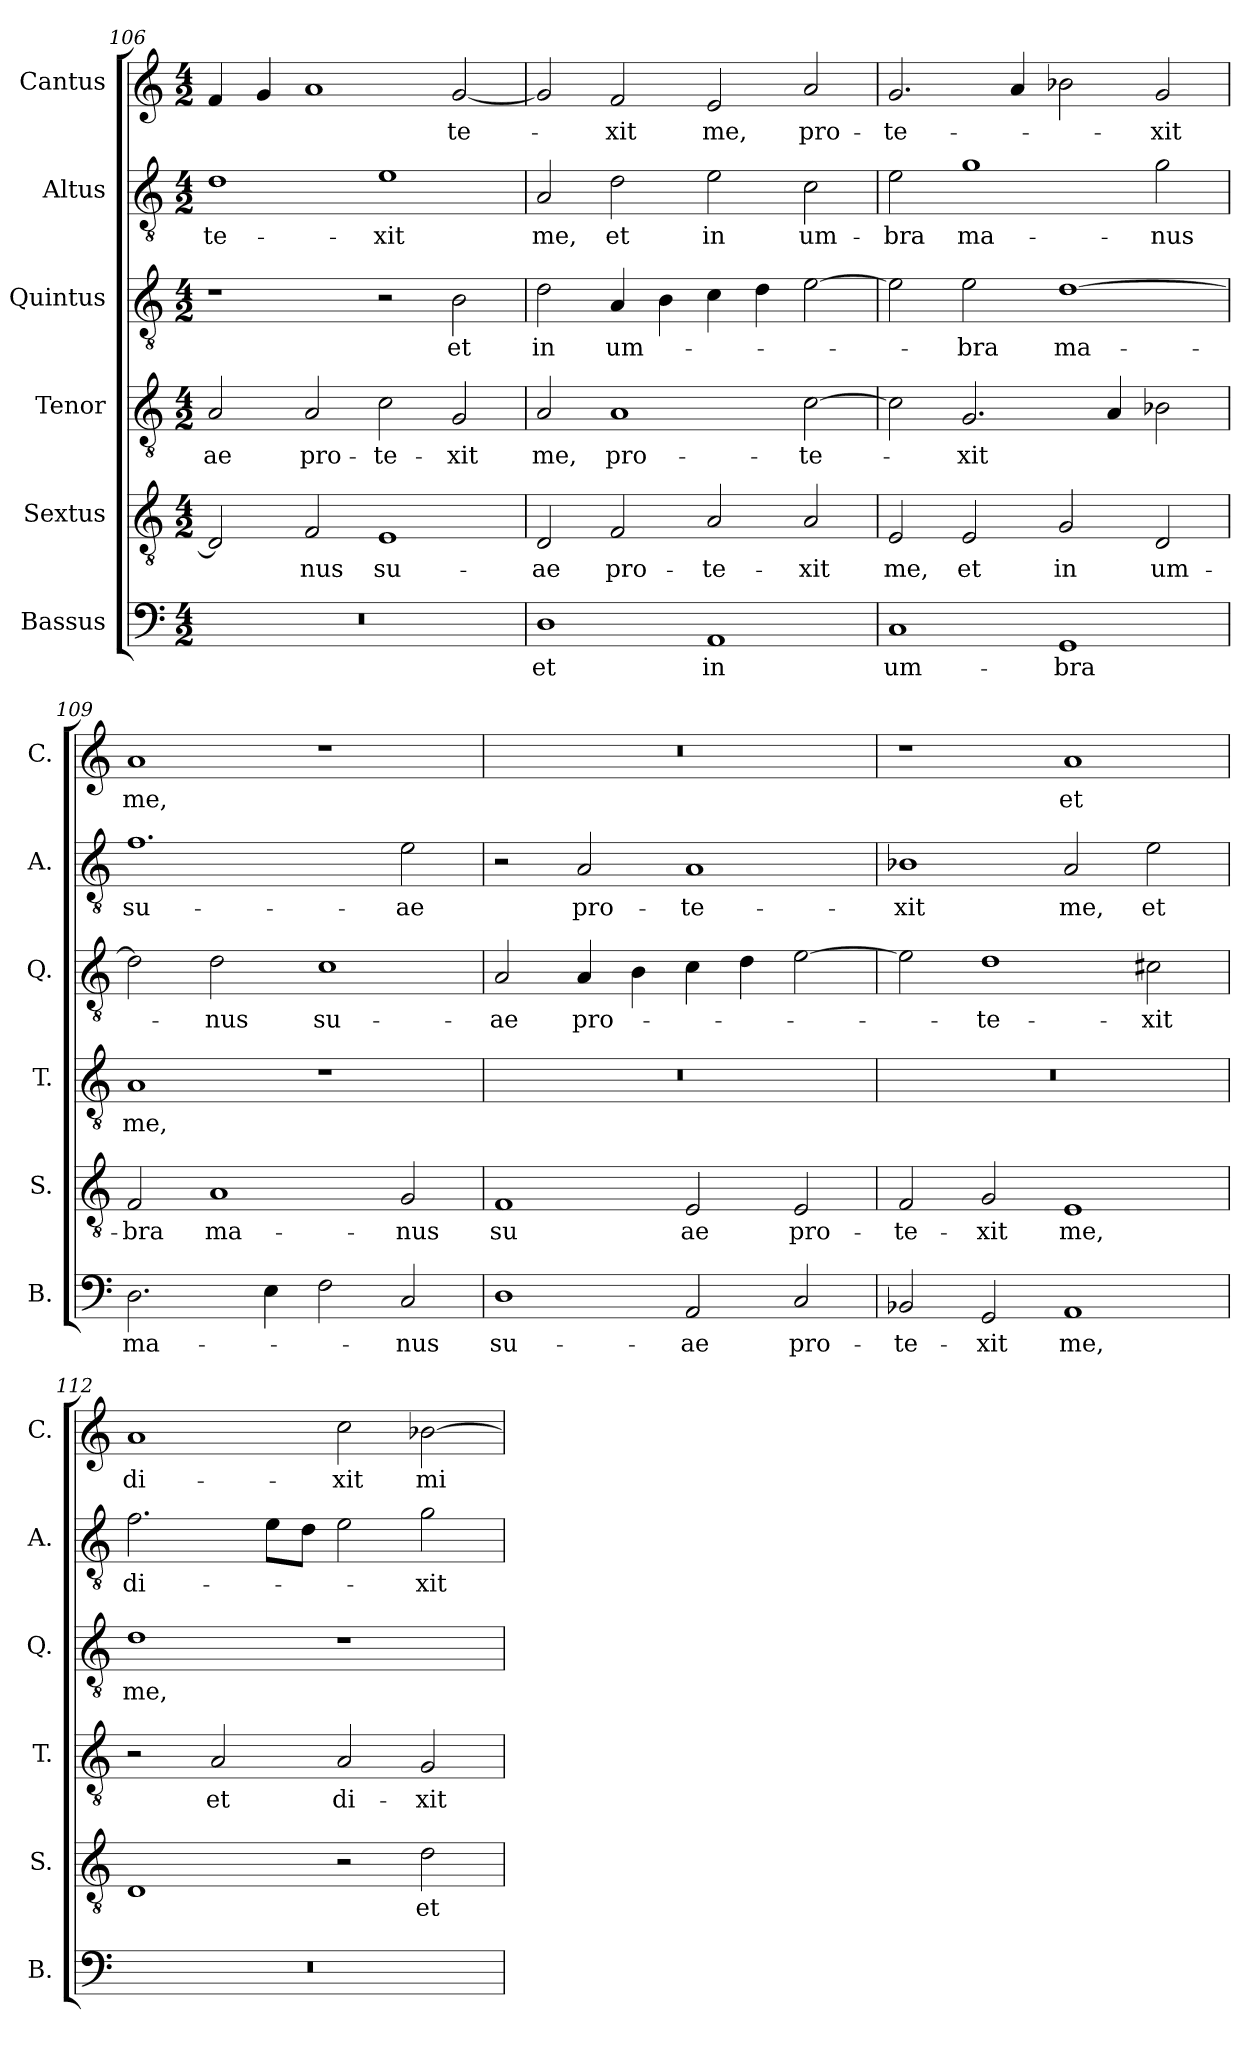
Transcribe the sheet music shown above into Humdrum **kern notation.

**kern	**text	**kern	**text	**kern	**text	**kern	**text	**kern	**text	**kern	**text
*part6	*part6	*part5	*part5	*part4	*part4	*part3	*part3	*part2	*part2	*part1	*part1
*staff6	*staff6	*staff5	*staff5	*staff4	*staff4	*staff3	*staff3	*staff2	*staff2	*staff1	*staff1
*I"Bassus	*	*I"Sextus	*	*I"Tenor	*	*I"Quintus	*	*I"Altus	*	*I"Cantus	*
*I'B.	*	*I'S.	*	*I'T.	*	*I'Q.	*	*I'A.	*	*I'C.	*
*clefF4	*	*clefGv2	*	*clefGv2	*	*clefGv2	*	*clefGv2	*	*clefG2	*
*k[]	*	*k[]	*	*k[]	*	*k[]	*	*k[]	*	*k[]	*
*M4/2	*	*M4/2	*	*M4/2	*	*M4/2	*	*M4/2	*	*M4/2	*
=106	=106	=106	=106	=106	=106	=106	=106	=106	=106	=106	=106
!	!	!	!	!	!LO:LY:b	!	!	!	!LO:LY:b	!	!
0r	.	2D/]	.	2A/	-ae	1r	.	1d	-te-	4f/	.
.	.	.	.	.	.	.	.	.	.	4g/	.
!	!	!	!LO:LY:b	!	!LO:LY:b	!	!	!	!	!	!
.	.	2F/	-nus	2A/	pro-	.	.	.	.	1a	.
!	!	!	!LO:LY:b	!	!LO:LY:b	!	!	!	!LO:LY:b	!	!
.	.	1E	su-	2c\	-te-	2r	.	1e	-xit	.	.
!	!	!	!	!	!LO:LY:b	!	!LO:LY:b	!	!	!	!LO:LY:b
.	.	.	.	2G/	-xit	2B\	et	.	.	[2g/	-te-
=107	=107	=107	=107	=107	=107	=107	=107	=107	=107	=107	=107
!	!LO:LY:b	!	!LO:LY:b	!	!LO:LY:b	!	!LO:LY:b	!	!LO:LY:b	!	!
1D	et	2D/	-ae	2A/	me,	2d\	in	2A/	me,	2g/]	.
!	!	!	!LO:LY:b	!	!LO:LY:b	!	!LO:LY:b	!	!LO:LY:b	!	!LO:LY:b
.	.	2F/	pro-	1A	pro-	4A/	um-	2d\	et	2f/	-xit
.	.	.	.	.	.	4B\	.	.	.	.	.
!	!LO:LY:b	!	!LO:LY:b	!	!	!	!	!	!LO:LY:b	!	!LO:LY:b
1AA	in	2A/	-te-	.	.	4c\	.	2e\	in	2e/	me,
.	.	.	.	.	.	4d\	.	.	.	.	.
!	!	!	!LO:LY:b	!	!LO:LY:b	!	!	!	!LO:LY:b	!	!LO:LY:b
.	.	2A/	-xit	[2c\	-te-	[2e\	.	2c\	um-	2a/	pro-
=108	=108	=108	=108	=108	=108	=108	=108	=108	=108	=108	=108
!	!LO:LY:b	!	!LO:LY:b	!	!	!	!	!	!LO:LY:b	!	!LO:LY:b
1C	um-	2E/	me,	2c\]	.	2e\]	.	2e\	-bra	2.g/	-te-
!	!	!	!LO:LY:b	!	!LO:LY:b	!	!LO:LY:b	!	!LO:LY:b	!	!
.	.	2E/	et	2.G/	-xit	2e\	-bra	1g	ma-	.	.
.	.	.	.	.	.	.	.	.	.	4a/	.
!	!LO:LY:b	!	!LO:LY:b	!	!	!	!LO:LY:b	!	!	!	!
1GG	-bra	2G/	in	.	.	[1d	ma-	.	.	2b-X\	.
.	.	.	.	4A/	.	.	.	.	.	.	.
!	!	!	!LO:LY:b	!	!	!	!	!	!LO:LY:b	!	!LO:LY:b
.	.	2D/	um-	2B-X\	.	.	.	2g\	-nus	2g/	-xit
=109	=109	=109	=109	=109	=109	=109	=109	=109	=109	=109	=109
!	!LO:LY:b	!	!LO:LY:b	!	!LO:LY:b	!	!	!	!LO:LY:b	!	!LO:LY:b
2.D\	ma-	2F/	-bra	1A	me,	2d\]	.	1.f	su-	1a	me,
!	!	!	!LO:LY:b	!	!	!	!LO:LY:b	!	!	!	!
.	.	1A	ma-	.	.	2d\	-nus	.	.	.	.
4E\	.	.	.	.	.	.	.	.	.	.	.
!	!	!	!	!	!	!	!LO:LY:b	!	!	!	!
2F\	.	.	.	1r	.	1c	su-	.	.	1r	.
!	!LO:LY:b	!	!LO:LY:b	!	!	!	!	!	!LO:LY:b	!	!
2C/	-nus	2G/	-nus	.	.	.	.	2e\	-ae	.	.
=110	=110	=110	=110	=110	=110	=110	=110	=110	=110	=110	=110
!	!LO:LY:b	!	!LO:LY:b	!	!	!	!LO:LY:b	!	!	!	!
1D	su-	1F	su	0r	.	2A/	-ae	2r	.	0r	.
!	!	!	!	!	!	!	!LO:LY:b	!	!LO:LY:b	!	!
.	.	.	.	.	.	4A/	pro-	2A/	pro-	.	.
.	.	.	.	.	.	4B\	.	.	.	.	.
!	!LO:LY:b	!	!LO:LY:b	!	!	!	!	!	!LO:LY:b	!	!
2AA/	-ae	2E/	ae	.	.	4c\	.	1A	-te-	.	.
.	.	.	.	.	.	4d\	.	.	.	.	.
!	!LO:LY:b	!	!LO:LY:b	!	!	!	!	!	!	!	!
2C/	pro-	2E/	pro-	.	.	[2e\	.	.	.	.	.
!!LO:PB:g=z
=111	=111	=111	=111	=111	=111	=111	=111	=111	=111	=111	=111
!	!LO:LY:b	!	!LO:LY:b	!	!	!	!	!	!LO:LY:b	!	!
2BB-X/	-te-	2F/	-te-	0r	.	2e\]	.	1B-X	-xit	1r	.
!	!LO:LY:b	!	!LO:LY:b	!	!	!	!LO:LY:b	!	!	!	!
2GG/	-xit	2G/	-xit	.	.	1d	-te-	.	.	.	.
!	!LO:LY:b	!	!LO:LY:b	!	!	!	!	!	!LO:LY:b	!	!LO:LY:b
1AA	me,	1E	me,	.	.	.	.	2A/	me,	1a	et
!	!	!	!	!	!	!	!LO:LY:b	!	!LO:LY:b	!	!
.	.	.	.	.	.	2c#X\	-xit	2e\	et	.	.
=112	=112	=112	=112	=112	=112	=112	=112	=112	=112	=112	=112
!	!	!	!	!	!	!	!LO:LY:b	!	!LO:LY:b	!	!LO:LY:b
0r	.	1D	.	2r	.	1d	me,	2.f\	di-	1a	di-
!	!	!	!	!	!LO:LY:b	!	!	!	!	!	!
.	.	.	.	2A/	et	.	.	.	.	.	.
.	.	.	.	.	.	.	.	8e\L	.	.	.
.	.	.	.	.	.	.	.	8d\J	.	.	.
!	!	!	!	!	!LO:LY:b	!	!	!	!	!	!LO:LY:b
.	.	2r	.	2A/	di-	1r	.	2e\	.	2cc\	-xit
!	!	!	!LO:LY:b	!	!LO:LY:b	!	!	!	!LO:LY:b	!	!LO:LY:b
.	.	2d\	et	2G/	-xit	.	.	2g\	-xit	[2b-X\	mi-
=	=	=	=	=	=	=	=	=	=	=	=
*-	*-	*-	*-	*-	*-	*-	*-	*-	*-	*-	*-
